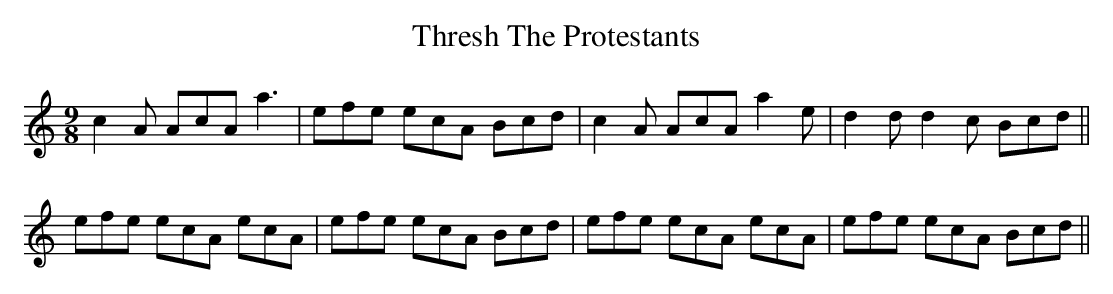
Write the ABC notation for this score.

X:1
T: Thresh The Protestants
M: 9/8
L: 1/8
K: Cmaj
c2 A AcA a3|efe ecA Bcd|c2 A AcA a2 e|d2 d d2 c Bcd||
efe ecA ecA|efe ecA Bcd|efe ecA ecA|efe ecA Bcd||
